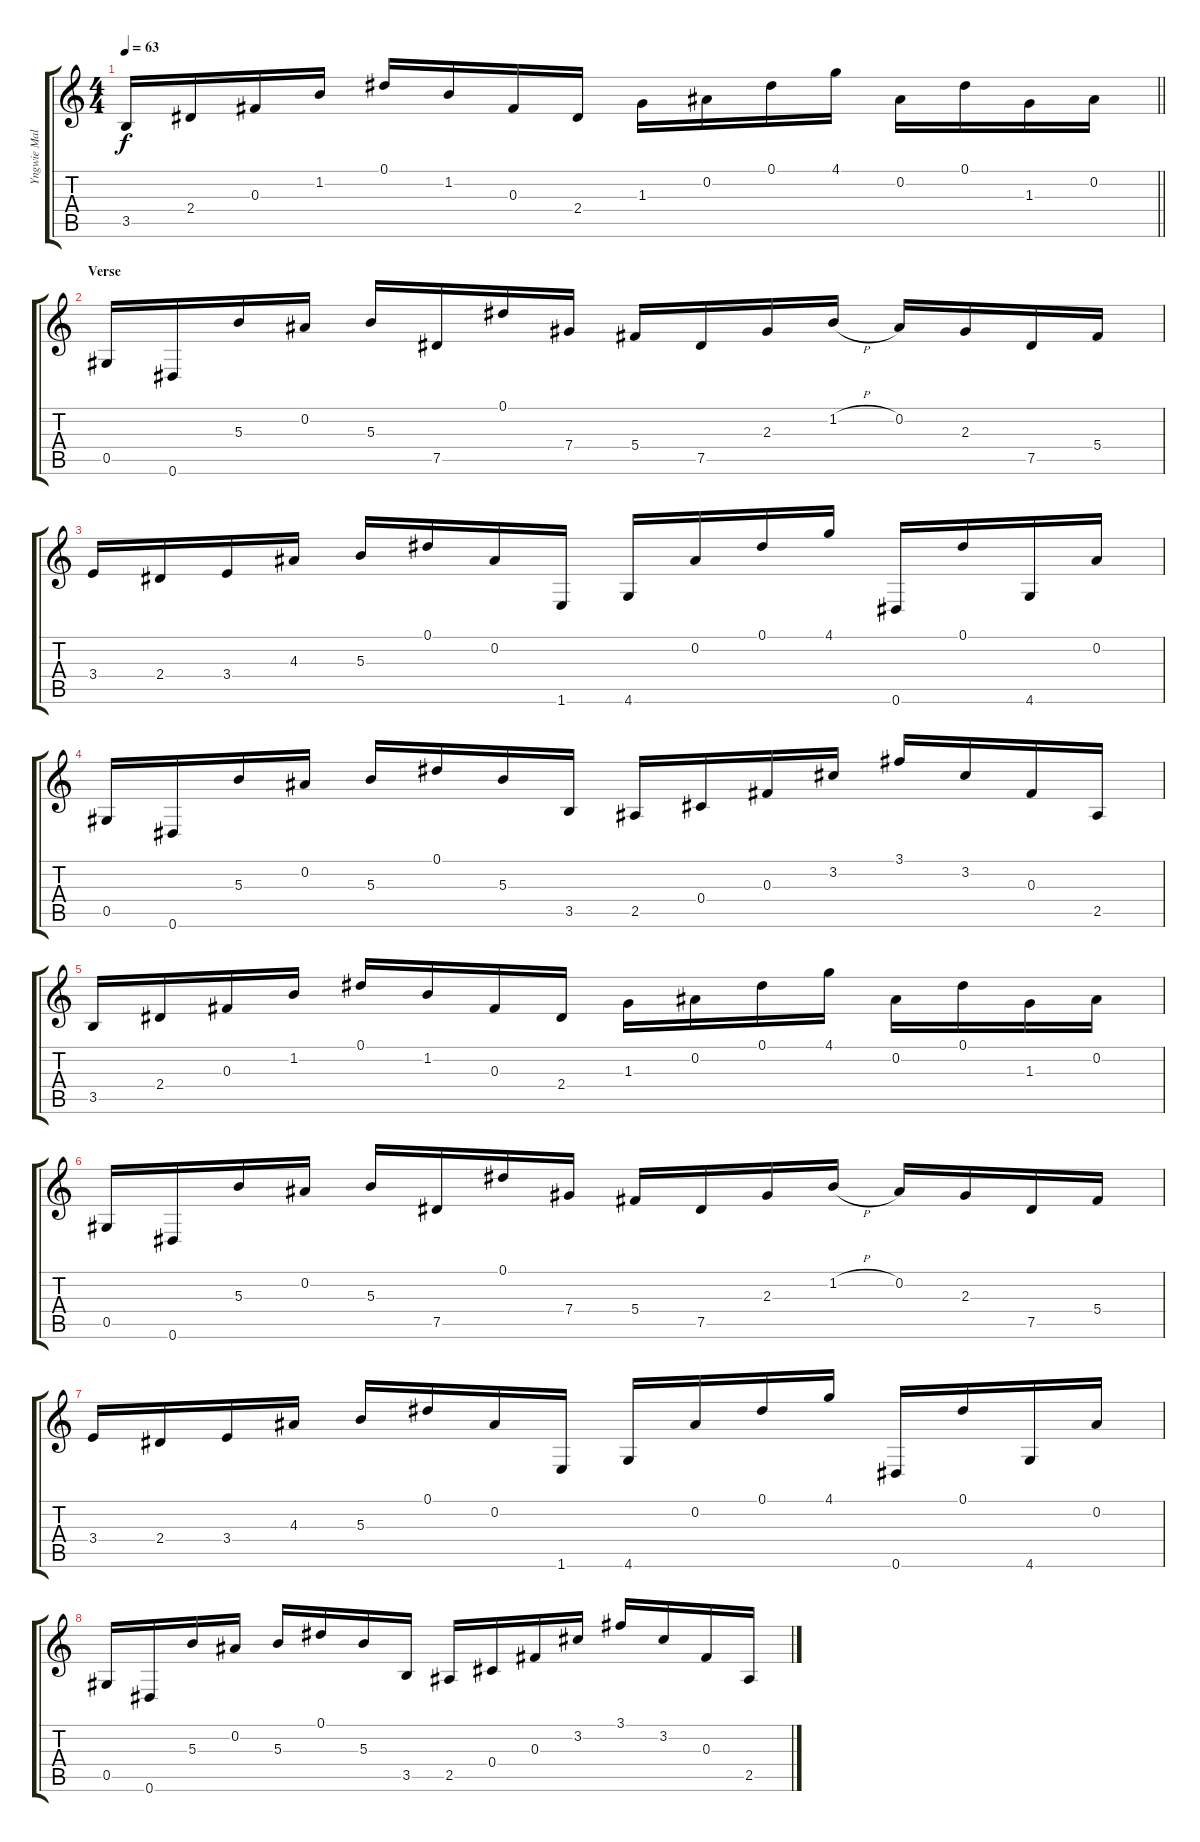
\track ("Yngwie Malmsteen" "Yngwie Mal") {instrument acousticguitarsteel}
\staff {score tabs}
\tuning (Eb4 Bb3 Gb3 Db3 Ab2 Eb2) {hide}
\ts (4 4)
\tempo 63
\clef g2
\barLineRight lightlight
\ks c
3.5.16{dy f} 2.4.16 0.3.16 1.2.16 0.1.16 1.2.16 0.3.16 2.4.16 1.3.16 0.2.16 0.1.16 4.1.16 0.2.16 0.1.16 1.3.16 0.2.16 |
\section ("" "Verse")
0.5.16 0.6.16 5.3.16 0.2.16 5.3.16 7.5.16 0.1.16 7.4.16 5.4.16 7.5.16 2.3.16 1.2{h}.16 0.2.16 2.3.16 7.5.16 5.4.16 |
3.4.16 2.4.16 3.4.16 4.3.16 5.3.16 0.1.16 0.2.16 1.6.16 4.6.16 0.2.16 0.1.16 4.1.16 0.6.16 0.1.16 4.6.16 0.2.16 |
0.5.16 0.6.16 5.3.16 0.2.16 5.3.16 0.1.16 5.3.16 3.5.16 2.5.16 0.4.16 0.3.16 3.2.16 3.1.16 3.2.16 0.3.16 2.5.16 |
3.5.16 2.4.16 0.3.16 1.2.16 0.1.16 1.2.16 0.3.16 2.4.16 1.3.16 0.2.16 0.1.16 4.1.16 0.2.16 0.1.16 1.3.16 0.2.16 |
0.5.16 0.6.16 5.3.16 0.2.16 5.3.16 7.5.16 0.1.16 7.4.16 5.4.16 7.5.16 2.3.16 1.2{h}.16 0.2.16 2.3.16 7.5.16 5.4.16 |
3.4.16 2.4.16 3.4.16 4.3.16 5.3.16 0.1.16 0.2.16 1.6.16 4.6.16 0.2.16 0.1.16 4.1.16 0.6.16 0.1.16 4.6.16 0.2.16 |
0.5.16 0.6.16 5.3.16 0.2.16 5.3.16 0.1.16 5.3.16 3.5.16 2.5.16 0.4.16 0.3.16 3.2.16 3.1.16 3.2.16 0.3.16 2.5.16
